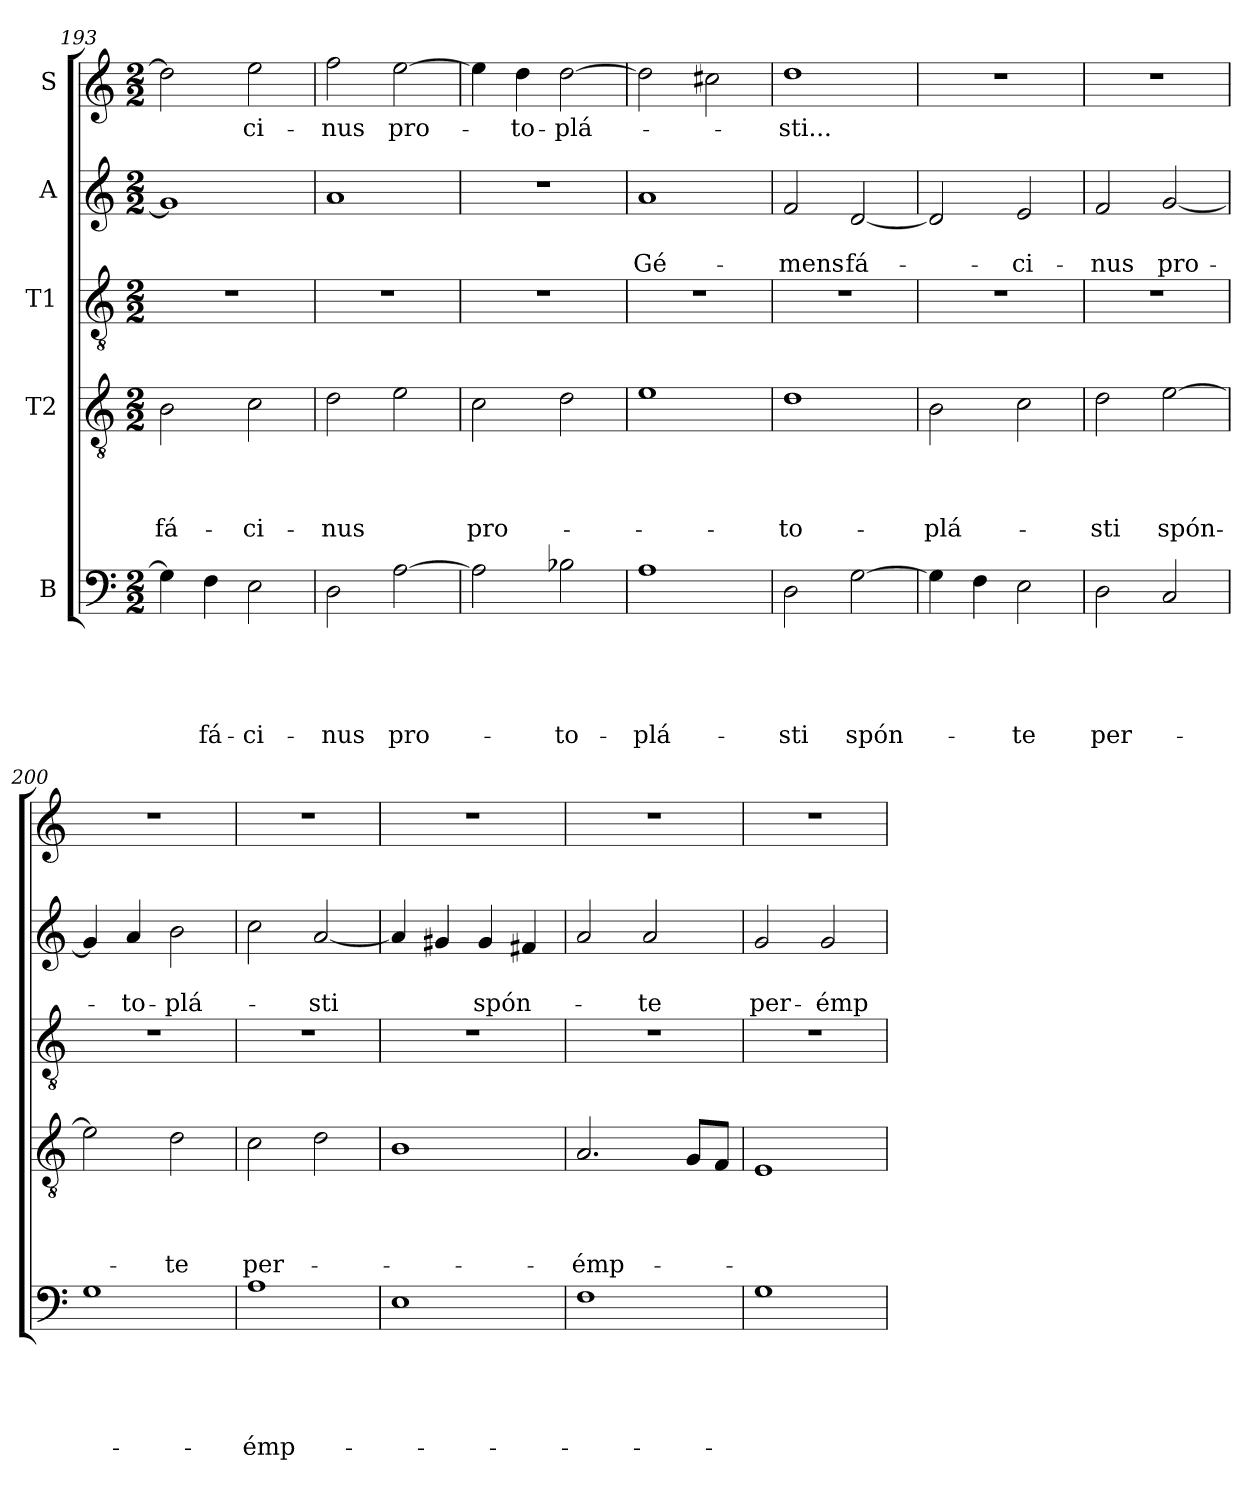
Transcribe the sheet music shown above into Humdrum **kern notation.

**kern	**text	**text	**text	**text	**text	**kern	**text	**text	**text	**text	**kern	**kern	**text	**text	**kern	**text
*part5	*part5	*part5	*part5	*part5	*part5	*part4	*part4	*part4	*part4	*part4	*part3	*part2	*part2	*part2	*part1	*part1
*staff5	*staff5	*staff5	*staff5	*staff5	*staff5	*staff4	*staff4	*staff4	*staff4	*staff4	*staff3	*staff2	*staff2	*staff2	*staff1	*staff1
*I"B	*	*	*	*	*	*I"T2	*	*	*	*	*I"T1	*I"A	*	*	*I"S	*
*clefF4	*	*	*	*	*	*clefGv2	*	*	*	*	*clefGv2	*clefG2	*	*	*clefG2	*
*k[]	*	*	*	*	*	*k[]	*	*	*	*	*k[]	*k[]	*	*	*k[]	*
*C:	*	*	*	*	*	*C:	*	*	*	*	*C:	*C:	*	*	*C:	*
*M2/2	*	*	*	*	*	*M2/2	*	*	*	*	*M2/2	*M2/2	*	*	*M2/2	*
=193	=193	=193	=193	=193	=193	=193	=193	=193	=193	=193	=193	=193	=193	=193	=193	=193
!	!	!	!	!	!	!	!	!	!	!LO:LY:b	!	!	!	!	!	!
4G\]	.	.	.	.	.	2B\	.	.	.	fá-	1r	1g]	.	.	2dd\]	.
!	!	!	!	!	!LO:LY:b	!	!	!	!	!	!	!	!	!	!	!
4F\	.	.	.	.	fá-	.	.	.	.	.	.	.	.	.	.	.
!	!	!	!	!	!LO:LY:b	!	!	!	!	!LO:LY:b	!	!	!	!	!	!LO:LY:b
2E\	.	.	.	.	-ci-	2c\	.	.	.	-ci-	.	.	.	.	2ee\	-ci-
=194	=194	=194	=194	=194	=194	=194	=194	=194	=194	=194	=194	=194	=194	=194	=194	=194
!	!	!	!	!	!LO:LY:b	!	!	!	!	!LO:LY:b	!	!	!	!	!	!LO:LY:b
2D\	.	.	.	.	-nus	2d\	.	.	.	-nus	1r	1a	.	.	2ff\	-nus
!	!	!	!	!	!LO:LY:b	!	!	!	!	!	!	!	!	!	!	!LO:LY:b
[2A\	.	.	.	.	pro-	2e\	.	.	.	.	.	.	.	.	[2ee\	pro-
=195	=195	=195	=195	=195	=195	=195	=195	=195	=195	=195	=195	=195	=195	=195	=195	=195
!	!	!	!	!	!	!	!	!	!	!LO:LY:b	!	!	!	!	!	!
2A\]	.	.	.	.	.	2c\	.	.	.	pro-	1r	1r	.	.	4ee\]	.
!	!	!	!	!	!	!	!	!	!	!	!	!	!	!	!	!LO:LY:b
.	.	.	.	.	.	.	.	.	.	.	.	.	.	.	4dd\	-to-
!	!	!	!	!	!LO:LY:b	!	!	!	!	!	!	!	!	!	!	!LO:LY:b
2B-i\	.	.	.	.	-to-	2d\	.	.	.	.	.	.	.	.	[2dd\	-plá-
=196	=196	=196	=196	=196	=196	=196	=196	=196	=196	=196	=196	=196	=196	=196	=196	=196
!	!	!	!	!	!LO:LY:b	!	!	!	!	!	!	!	!	!LO:LY:b	!	!
1A	.	.	.	.	-plá-	1e	.	.	.	.	1r	1a	.	Gé-	2dd\]	.
.	.	.	.	.	.	.	.	.	.	.	.	.	.	.	2cc#i\	.
=197	=197	=197	=197	=197	=197	=197	=197	=197	=197	=197	=197	=197	=197	=197	=197	=197
!	!	!	!	!	!LO:LY:b	!	!	!	!	!LO:LY:b	!	!	!	!LO:LY:b	!	!LO:LY:b
2D\	.	.	.	.	-sti	1d	.	.	.	-to-	1r	2f/	.	-mens	1dd	-sti...
!	!	!	!	!	!LO:LY:b	!	!	!	!	!	!	!	!	!LO:LY:b	!	!
[2G\	.	.	.	.	spón-	.	.	.	.	.	.	[2d/	.	fá-	.	.
!!LO:LB:g=z
=198	=198	=198	=198	=198	=198	=198	=198	=198	=198	=198	=198	=198	=198	=198	=198	=198
!	!	!	!	!	!	!	!	!	!	!LO:LY:b	!	!	!	!	!	!
4G\]	.	.	.	.	.	2B\	.	.	.	-plá-	1r	2d/]	.	.	1r	.
4F\	.	.	.	.	.	.	.	.	.	.	.	.	.	.	.	.
!	!	!	!	!	!LO:LY:b	!	!	!	!	!	!	!	!	!LO:LY:b	!	!
2E\	.	.	.	.	-te	2c\	.	.	.	.	.	2e/	.	-ci-	.	.
=199	=199	=199	=199	=199	=199	=199	=199	=199	=199	=199	=199	=199	=199	=199	=199	=199
!	!	!	!	!	!LO:LY:b	!	!	!	!	!LO:LY:b	!	!	!	!LO:LY:b	!	!
2D\	.	.	.	.	per-	2d\	.	.	.	-sti	1r	2f/	.	-nus	1r	.
!	!	!	!	!	!	!	!	!	!	!LO:LY:b	!	!	!	!LO:LY:b	!	!
2C/	.	.	.	.	.	[2e\	.	.	.	spón-	.	[2g/	.	pro-	.	.
=200	=200	=200	=200	=200	=200	=200	=200	=200	=200	=200	=200	=200	=200	=200	=200	=200
1G	.	.	.	.	.	2e\]	.	.	.	.	1r	4g/]	.	.	1r	.
!	!	!	!	!	!	!	!	!	!	!	!	!	!	!LO:LY:b	!	!
.	.	.	.	.	.	.	.	.	.	.	.	4a/	.	-to-	.	.
!	!	!	!	!	!	!	!	!	!	!LO:LY:b	!	!	!	!LO:LY:b	!	!
.	.	.	.	.	.	2d\	.	.	.	-te	.	2b\	.	-plá-	.	.
=201	=201	=201	=201	=201	=201	=201	=201	=201	=201	=201	=201	=201	=201	=201	=201	=201
!	!	!	!	!	!LO:LY:b	!	!	!	!	!LO:LY:b	!	!	!	!	!	!
1A	.	.	.	.	-émp-	2c\	.	.	.	per-	1r	2cc\	.	.	1r	.
!	!	!	!	!	!	!	!	!	!	!	!	!	!	!LO:LY:b	!	!
.	.	.	.	.	.	2d\	.	.	.	.	.	[2a/	.	-sti	.	.
=202	=202	=202	=202	=202	=202	=202	=202	=202	=202	=202	=202	=202	=202	=202	=202	=202
1E	.	.	.	.	.	1B	.	.	.	.	1r	4a/]	.	.	1r	.
.	.	.	.	.	.	.	.	.	.	.	.	4g#i/	.	.	.	.
!	!	!	!	!	!	!	!	!	!	!	!	!	!	!LO:LY:b	!	!
.	.	.	.	.	.	.	.	.	.	.	.	4g#i/	.	spón-	.	.
.	.	.	.	.	.	.	.	.	.	.	.	4f#i/	.	.	.	.
=203	=203	=203	=203	=203	=203	=203	=203	=203	=203	=203	=203	=203	=203	=203	=203	=203
!	!	!	!	!	!	!	!	!	!	!LO:LY:b	!	!	!	!	!	!
1F	.	.	.	.	.	2.A/	.	.	.	-émp-	1r	2a/	.	.	1r	.
!	!	!	!	!	!	!	!	!	!	!	!	!	!	!LO:LY:b	!	!
.	.	.	.	.	.	.	.	.	.	.	.	2a/	.	-te	.	.
.	.	.	.	.	.	8G/L	.	.	.	.	.	.	.	.	.	.
.	.	.	.	.	.	8F/J	.	.	.	.	.	.	.	.	.	.
=204	=204	=204	=204	=204	=204	=204	=204	=204	=204	=204	=204	=204	=204	=204	=204	=204
!	!	!	!	!	!	!	!	!	!	!	!	!	!	!LO:LY:b	!	!
1G	.	.	.	.	.	1E	.	.	.	.	1r	2g/	.	per-	1r	.
!	!	!	!	!	!	!	!	!	!	!	!	!	!	!LO:LY:b	!	!
.	.	.	.	.	.	.	.	.	.	.	.	2g/	.	-émp-	.	.
=	=	=	=	=	=	=	=	=	=	=	=	=	=	=	=	=
*-	*-	*-	*-	*-	*-	*-	*-	*-	*-	*-	*-	*-	*-	*-	*-	*-
